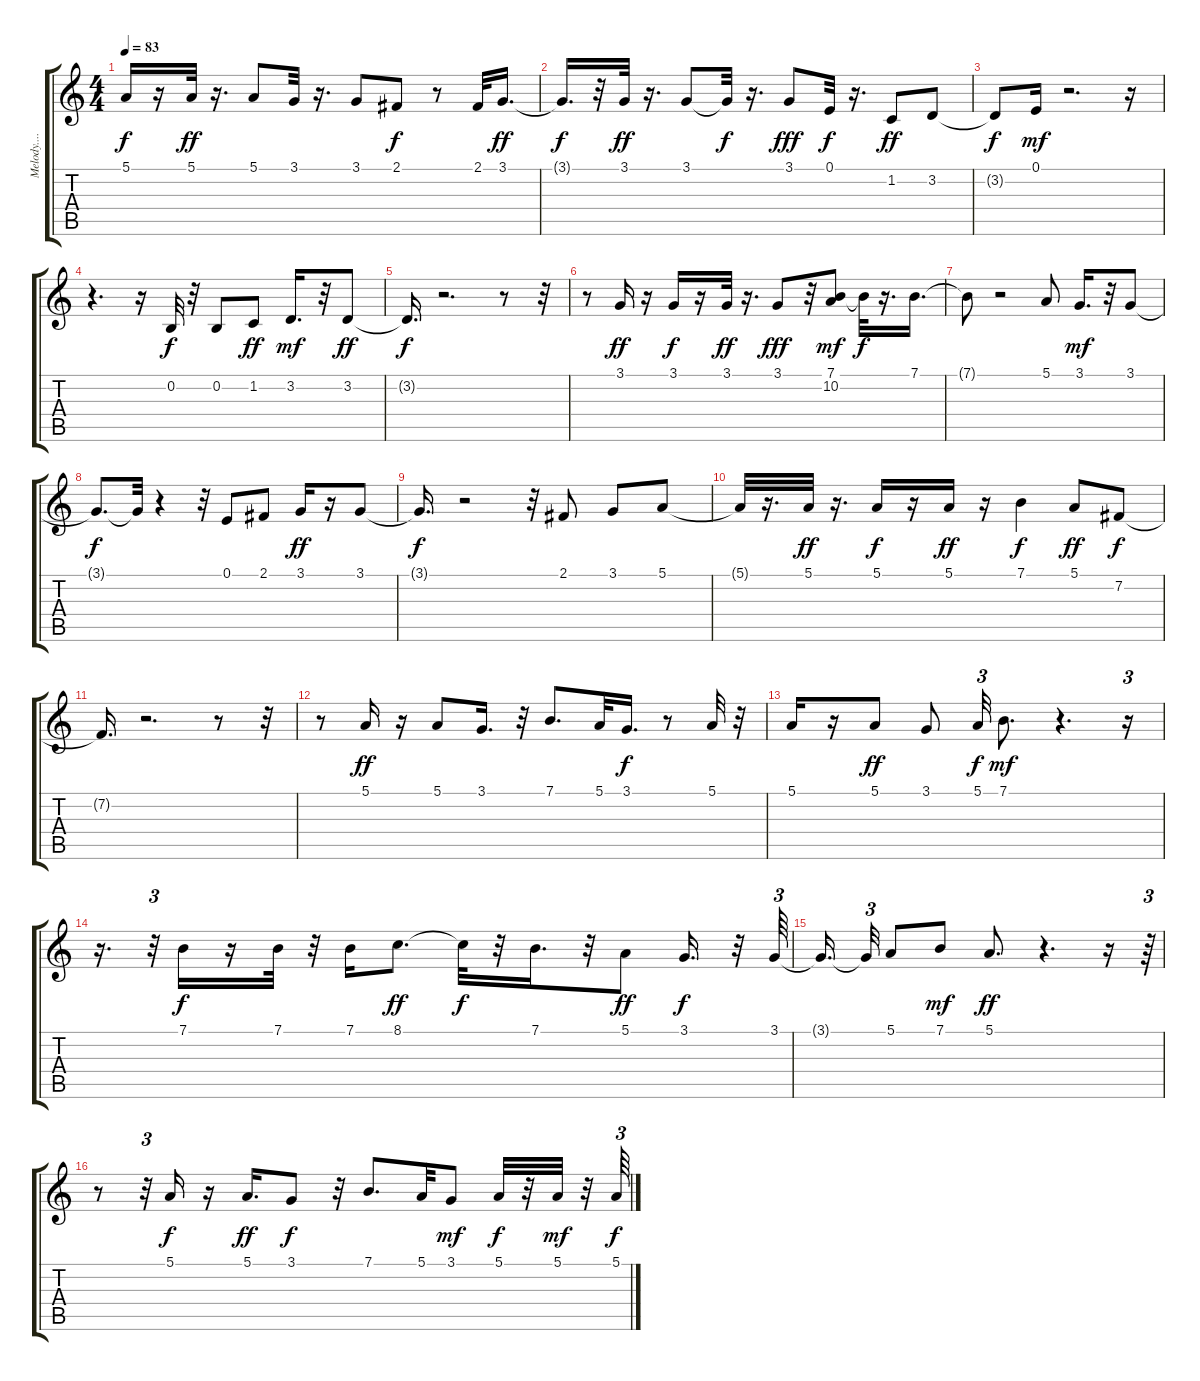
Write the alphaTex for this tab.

\track ("Melody..........    " "Melody....") {instrument flute}
\staff {score tabs}
\tuning (E4 B3 G3 D3 A2 E2) {hide}
\ts (4 4)
\tempo 83
\clef g2
\ks c
5.1{t}.16{dy f} r.16 5.1.32{dy ff} r.16{d} 5.1.8 3.1.32 r.16{d} 3.1.8 2.1.8{dy f} r.8 2.1.32 3.1.16{d dy ff} |
3.1{t}.16{d dy f} r.32 3.1.32{dy ff} r.16{d} 3.1.8 3.1{t}.32{dy f} r.16{d} 3.1.8{dy fff} 0.1.32{dy f} r.16{d} 1.2.8{dy ff} 3.2.8 |
3.2{t}.8{dy f} 0.1.16{dy mf} r.2{d} r.16 |
r.4{d} r.16 0.2.32{dy f} r.32 0.2.8 1.2.8{dy ff} 3.2.16{d dy mf} r.32 3.2.8{dy ff} |
3.2{t}.16{d dy f} r.2{d} r.8 r.32 |
r.8 3.1.16{dy ff} r.16 3.1.16{dy f} r.16 3.1.32{dy ff} r.16{d} 3.1.8{dy fff} r.32 (7.1 10.2).8{dy mf} 7.1{t}.32{dy f} r.16{d} 7.1.16{d} |
7.1{t}.8 r.2 5.1.8 3.1.16{d dy mf} r.32 3.1.8 |
3.1{t}.8{d dy f} 3.1{t}.32 r.4 r.32 0.1.8 2.1.8 3.1.16{dy ff} r.16 3.1.8 |
3.1{t}.16{d dy f} r.2 r.32 2.1.8 3.1.8 5.1.8 |
5.1{t}.32 r.16{d} 5.1.32{dy ff} r.16{d} 5.1.16{dy f} r.16 5.1.16{dy ff} r.16 7.1.4{dy f} 5.1.8{dy ff} 7.2.8{dy f} |
7.2{t}.16{d} r.2{d} r.8 r.32 |
r.8 5.1.16{dy ff} r.16 5.1.8 3.1.16{d} r.32 7.1.8{d} 5.1.32 3.1.16{d dy f} r.8 5.1.32 r.32 |
5.1.16 r.16 5.1.8{dy ff} 3.1.8 5.1.32{tu (3 2) dy f} 7.1.8{d dy mf} r.4{d} r.16{tu (3 2)} |
r.16{d} r.32{tu (3 2)} 7.1.16{dy f} r.16 7.1.32 r.32 7.1.16 8.1.8{d dy ff} 8.1{t}.32{dy f} r.32 7.1.16{d} r.32 5.1.8{dy ff} 3.1.16{d dy f} r.32 3.1.64{tu (3 2)} |
3.1{t}.16{d} 3.1{t}.32{tu (3 2)} 5.1.8 7.1.8{dy mf} 5.1.8{d dy ff} r.4{d} r.16 r.64{tu (3 2)} |
r.8 r.32{tu (3 2)} 5.1.16{dy f} r.16 5.1.16{d dy ff} 3.1.8{dy f} r.32 7.1.8{d} 5.1.32 3.1.8{dy mf} 5.1.32{dy f} r.32 5.1.32{dy mf} r.32 5.1.64{tu (3 2) dy f}
